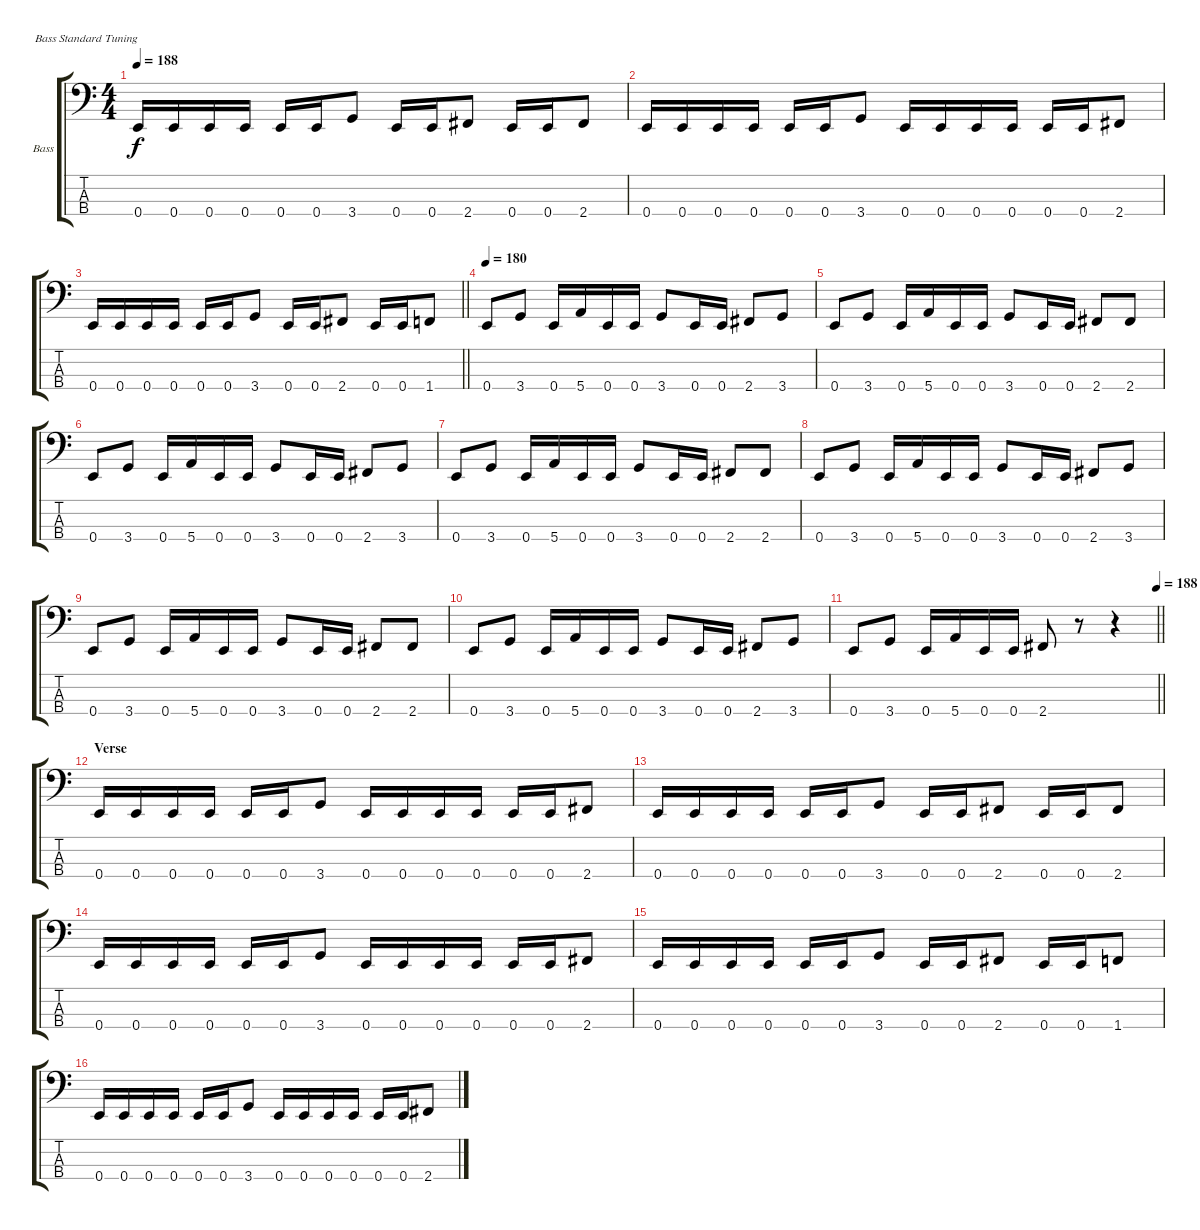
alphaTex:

\bracketExtendMode groupsimilarinstruments
\firstSystemTrackNameOrientation horizontal
\otherSystemsTrackNameOrientation horizontal
\track ("Bass" "Bass") {instrument electricbassfinger}
\staff {score tabs}
\tuning (G2 D2 A1 E1)
\ts (4 4)
\tempo 188
\clef f4
\ks c
0.4.16{dy f} 0.4.16 0.4.16 0.4.16 0.4.16 0.4.16 3.4.8 0.4.16 0.4.16 2.4.8 0.4.16 0.4.16 2.4.8 |
0.4.16 0.4.16 0.4.16 0.4.16 0.4.16 0.4.16 3.4.8 0.4.16 0.4.16 0.4.16 0.4.16 0.4.16 0.4.16 2.4.8 |
\barLineRight lightlight
0.4.16 0.4.16 0.4.16 0.4.16 0.4.16 0.4.16 3.4.8 0.4.16 0.4.16 2.4.8 0.4.16 0.4.16 1.4.8 |
\tempo 180
0.4.8 3.4.8 0.4.16 5.4.16 0.4.16 0.4.16 3.4.8 0.4.16 0.4.16 2.4.8 3.4.8 |
0.4.8 3.4.8 0.4.16 5.4.16 0.4.16 0.4.16 3.4.8 0.4.16 0.4.16 2.4.8 2.4.8 |
0.4.8 3.4.8 0.4.16 5.4.16 0.4.16 0.4.16 3.4.8 0.4.16 0.4.16 2.4.8 3.4.8 |
0.4.8 3.4.8 0.4.16 5.4.16 0.4.16 0.4.16 3.4.8 0.4.16 0.4.16 2.4.8 2.4.8 |
0.4.8 3.4.8 0.4.16 5.4.16 0.4.16 0.4.16 3.4.8 0.4.16 0.4.16 2.4.8 3.4.8 |
0.4.8 3.4.8 0.4.16 5.4.16 0.4.16 0.4.16 3.4.8 0.4.16 0.4.16 2.4.8 2.4.8 |
0.4.8 3.4.8 0.4.16 5.4.16 0.4.16 0.4.16 3.4.8 0.4.16 0.4.16 2.4.8 3.4.8 |
\tempo (188 1)
\barLineRight lightlight
0.4.8 3.4.8 0.4.16 5.4.16 0.4.16 0.4.16 2.4.8 r.8 r.4 |
\section ("" "Verse")
0.4.16 0.4.16 0.4.16 0.4.16 0.4.16 0.4.16 3.4.8 0.4.16 0.4.16 0.4.16 0.4.16 0.4.16 0.4.16 2.4.8 |
0.4.16 0.4.16 0.4.16 0.4.16 0.4.16 0.4.16 3.4.8 0.4.16 0.4.16 2.4.8 0.4.16 0.4.16 2.4.8 |
0.4.16 0.4.16 0.4.16 0.4.16 0.4.16 0.4.16 3.4.8 0.4.16 0.4.16 0.4.16 0.4.16 0.4.16 0.4.16 2.4.8 |
0.4.16 0.4.16 0.4.16 0.4.16 0.4.16 0.4.16 3.4.8 0.4.16 0.4.16 2.4.8 0.4.16 0.4.16 1.4.8 |
0.4.16 0.4.16 0.4.16 0.4.16 0.4.16 0.4.16 3.4.8 0.4.16 0.4.16 0.4.16 0.4.16 0.4.16 0.4.16 2.4.8
